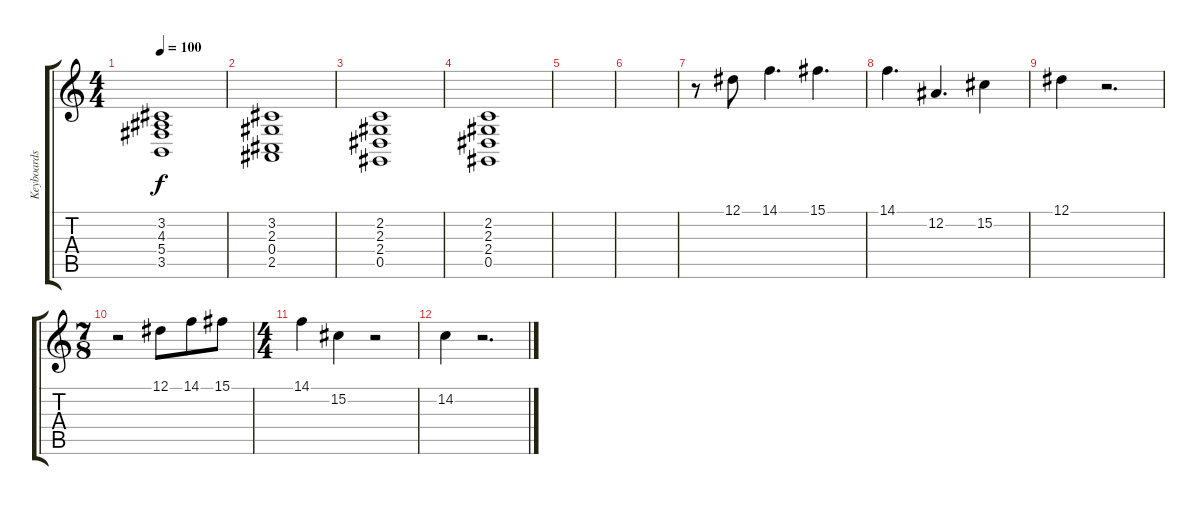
\track ("Keyboards" "Keyboards") {instrument acousticgrandpiano}
\staff {score tabs}
\tuning (Eb4 Bb3 Gb3 Db3 Ab2 Eb2) {hide}
\ts (4 4)
\tempo 100
\clef g2
\ks c
(3.2 4.3 5.4 3.5).1{dy f} |
(3.2 2.3 0.4 2.5).1 |
(2.2 2.3 2.4 0.5).1 |
(2.2 2.3 2.4 0.5).1 |
|
|
r.8{volume 12 instrument acousticgrandpiano} 12.1.8 14.1.4{d} 15.1.4{d} |
14.1.4{d} 12.2.4{d} 15.2.4 |
12.1.4 r.2{d} |
\ts (7 8)
r.2 12.1.8 14.1.8 15.1.8 |
\ts (4 4)
14.1.4 15.2.4 r.2 |
14.2.4 r.2{d}
